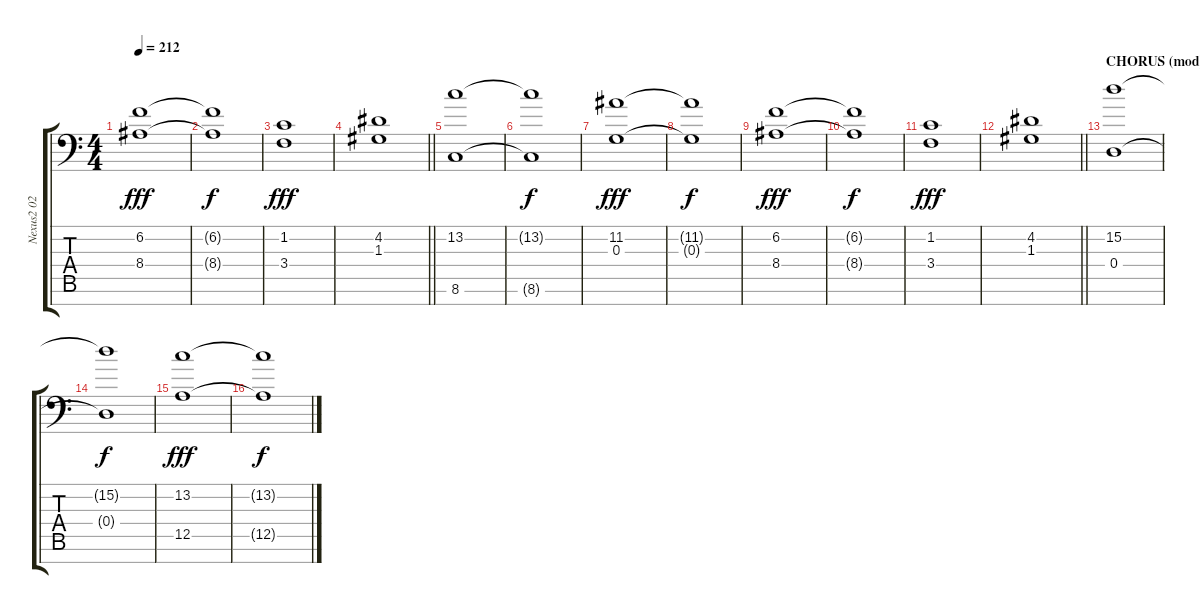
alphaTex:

\track ("Nexus2 02" "Nexus2 02") {instrument lead2sawtooth}
\staff {score tabs}
\tuning (C8 B3 G3 D3 A2 E2 A-1) {hide}
\ts (4 4)
\tempo 212
\clef f4
\ks c
(6.2 8.4).1{dy fff} |
(6.2{t} 8.4{t}).1{dy f} |
(1.2 3.4).1{dy fff} |
\barLineRight lightlight
(4.2 1.3).1 |
(13.2 8.6).1 |
(13.2{t} 8.6{t}).1{dy f} |
(11.2 0.3).1{dy fff} |
(11.2{t} 0.3{t}).1{dy f} |
(6.2 8.4).1{dy fff} |
(6.2{t} 8.4{t}).1{dy f} |
(1.2 3.4).1{dy fff} |
\barLineRight lightlight
(4.2 1.3).1 |
\section ("" "CHORUS (mod)")
(15.2 0.4).1 |
(15.2{t} 0.4{t}).1{dy f} |
(13.2 12.5).1{dy fff} |
(13.2{t} 12.5{t}).1{dy f}
